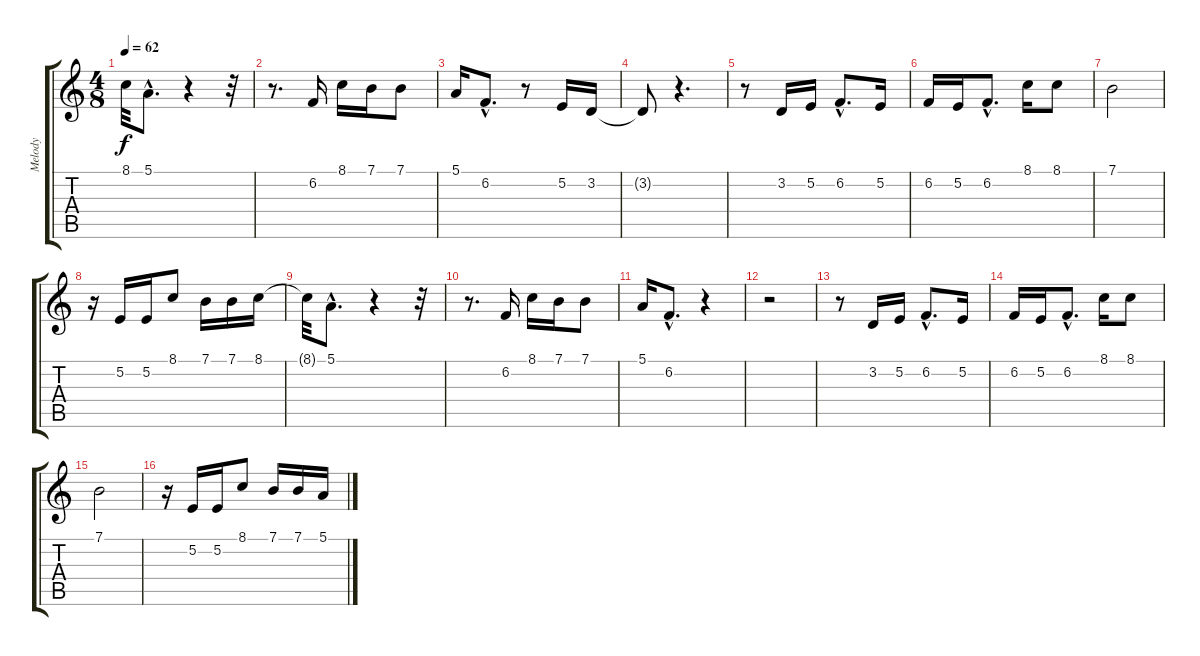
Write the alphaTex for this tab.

\track ("Melody" "Melody") {instrument baritonesax}
\staff {score tabs}
\tuning (E4 B3 G3 D3 A2 E2) {hide}
\ts (4 8)
\tempo 62
\clef g2
\ks c
8.1{t}.32{dy f} 5.1{hac}.8{d} r.4 r.32 |
r.8{d} 6.2.16 8.1.16 7.1.16 7.1.8 |
5.1.16 6.2{hac}.8{d} r.8 5.2.16 3.2.16 |
3.2{t}.8 r.4{d} |
r.8 3.2.16 5.2.16 6.2{hac}.8{d} 5.2.16 |
6.2.16 5.2.16 6.2{hac}.8{d} 8.1.16 8.1.8 |
7.1.2 |
r.16 5.2.16 5.2.16 8.1.8 7.1.16 7.1.16 8.1.16 |
8.1{t}.32 5.1{hac}.8{d} r.4 r.32 |
r.8{d} 6.2.16 8.1.16 7.1.16 7.1.8 |
5.1.16 6.2{hac}.8{d} r.4 |
r.2 |
r.8 3.2.16 5.2.16 6.2{hac}.8{d} 5.2.16 |
6.2.16 5.2.16 6.2{hac}.8{d} 8.1.16 8.1.8 |
7.1.2 |
r.16 5.2.16 5.2.16 8.1.8 7.1.16 7.1.16 5.1.16
